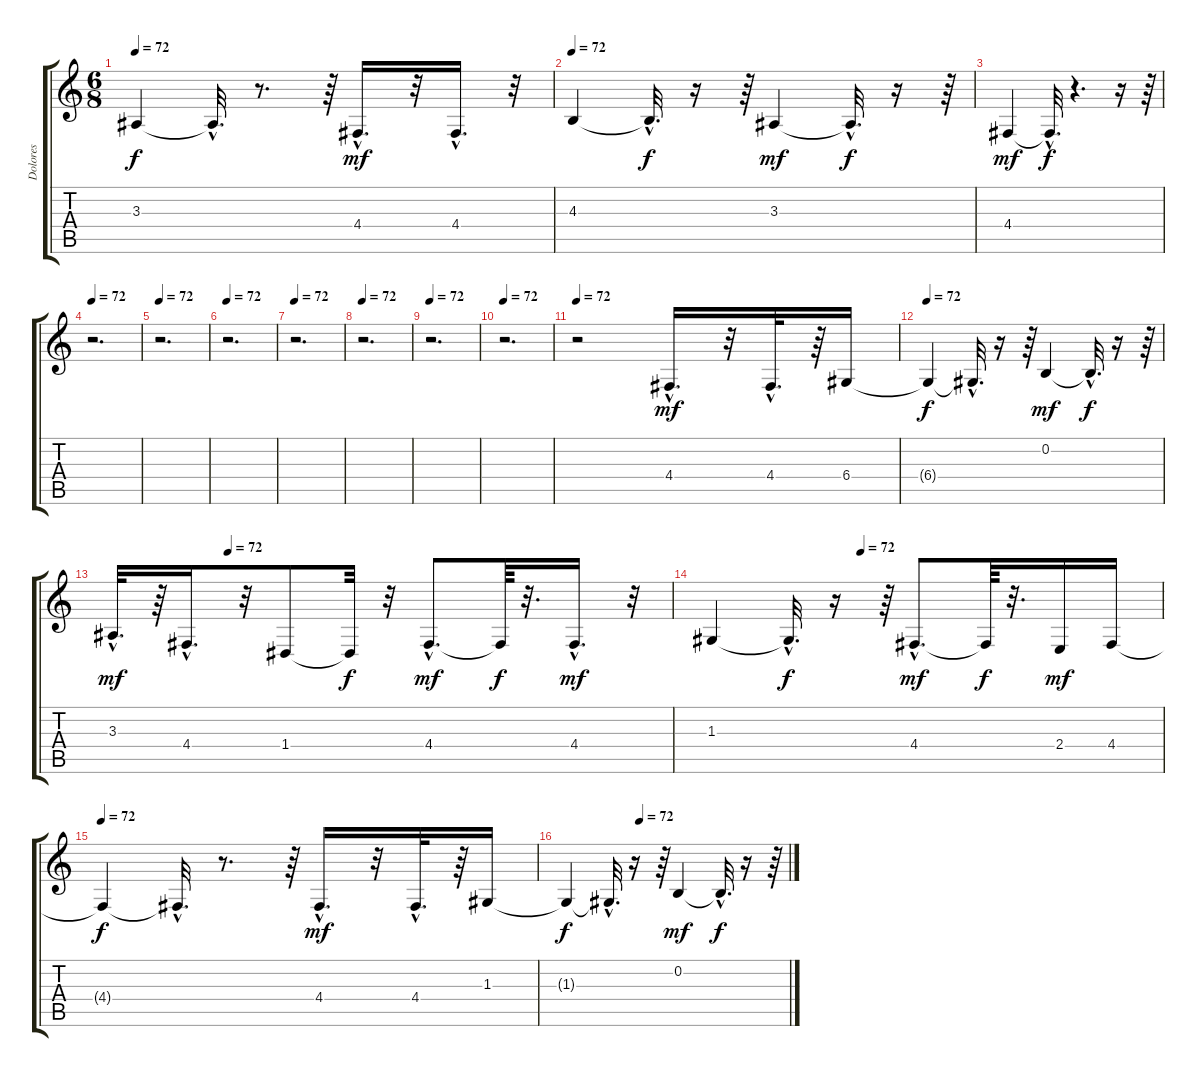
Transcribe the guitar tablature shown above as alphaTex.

\track ("Dolores" "Dolores") {instrument panflute}
\staff {score tabs}
\tuning (E4 B3 G3 D3 A2 E2) {hide}
\ts (6 8)
\tempo 72
\clef g2
\ks c
3.3{t}.4{dy f} 3.3{hac t}.32{d} r.8{d} r.64 4.4{hac}.16{d dy mf} r.32 4.4{hac}.16{d} r.32 |
\tempo 72
4.3.4 4.3{hac t}.32{d dy f} r.16 r.64 3.3.4{dy mf} 3.3{hac t}.32{d dy f} r.16 r.64 |
4.4.4{dy mf} 4.4{hac t}.32{d dy f} r.4{d} r.16 r.64 |
\tempo 72
r.2{d} |
\tempo 72
r.2{d} |
\tempo 72
r.2{d} |
\tempo 72
r.2{d} |
\tempo 72
r.2{d} |
\tempo 72
r.2{d} |
\tempo 72
r.2{d} |
\tempo 72
r.2 4.4{hac}.16{d dy mf} r.32 4.4{hac}.32{d} r.64 6.4.16 |
\tempo 72
6.4{t}.4{dy f} 6.4{hac t}.32{d} r.16 r.64 0.2.4{dy mf} 0.2{hac t}.32{d dy f} r.16 r.64 |
\tempo (72 0.20833333333333334)
3.3{hac}.32{d dy mf} r.64 4.4{hac}.16{d} r.32 1.4.8 1.4{t}.32{dy f} r.32 4.4{hac}.8{d dy mf} 4.4{t}.64{dy f} r.32{d} 4.4{hac}.16{d dy mf} r.32 |
\tempo (72 0.3333333333333333)
1.3.4 1.3{hac t}.32{d dy f} r.16 r.64 4.4{hac}.8{d dy mf} 4.4{t}.64{dy f} r.32{d} 2.4.16{dy mf} 4.4.16 |
\tempo 72
4.4{t}.4{dy f} 4.4{hac t}.32{d} r.8{d} r.64 4.4{hac}.16{d dy mf} r.32 4.4{hac}.32{d} r.64 1.3.16 |
\tempo (72 0.3333333333333333)
1.3{t}.4{dy f} 1.3{hac t}.32{d} r.16 r.64 0.2.4{dy mf} 0.2{hac t}.32{d dy f} r.16 r.64
